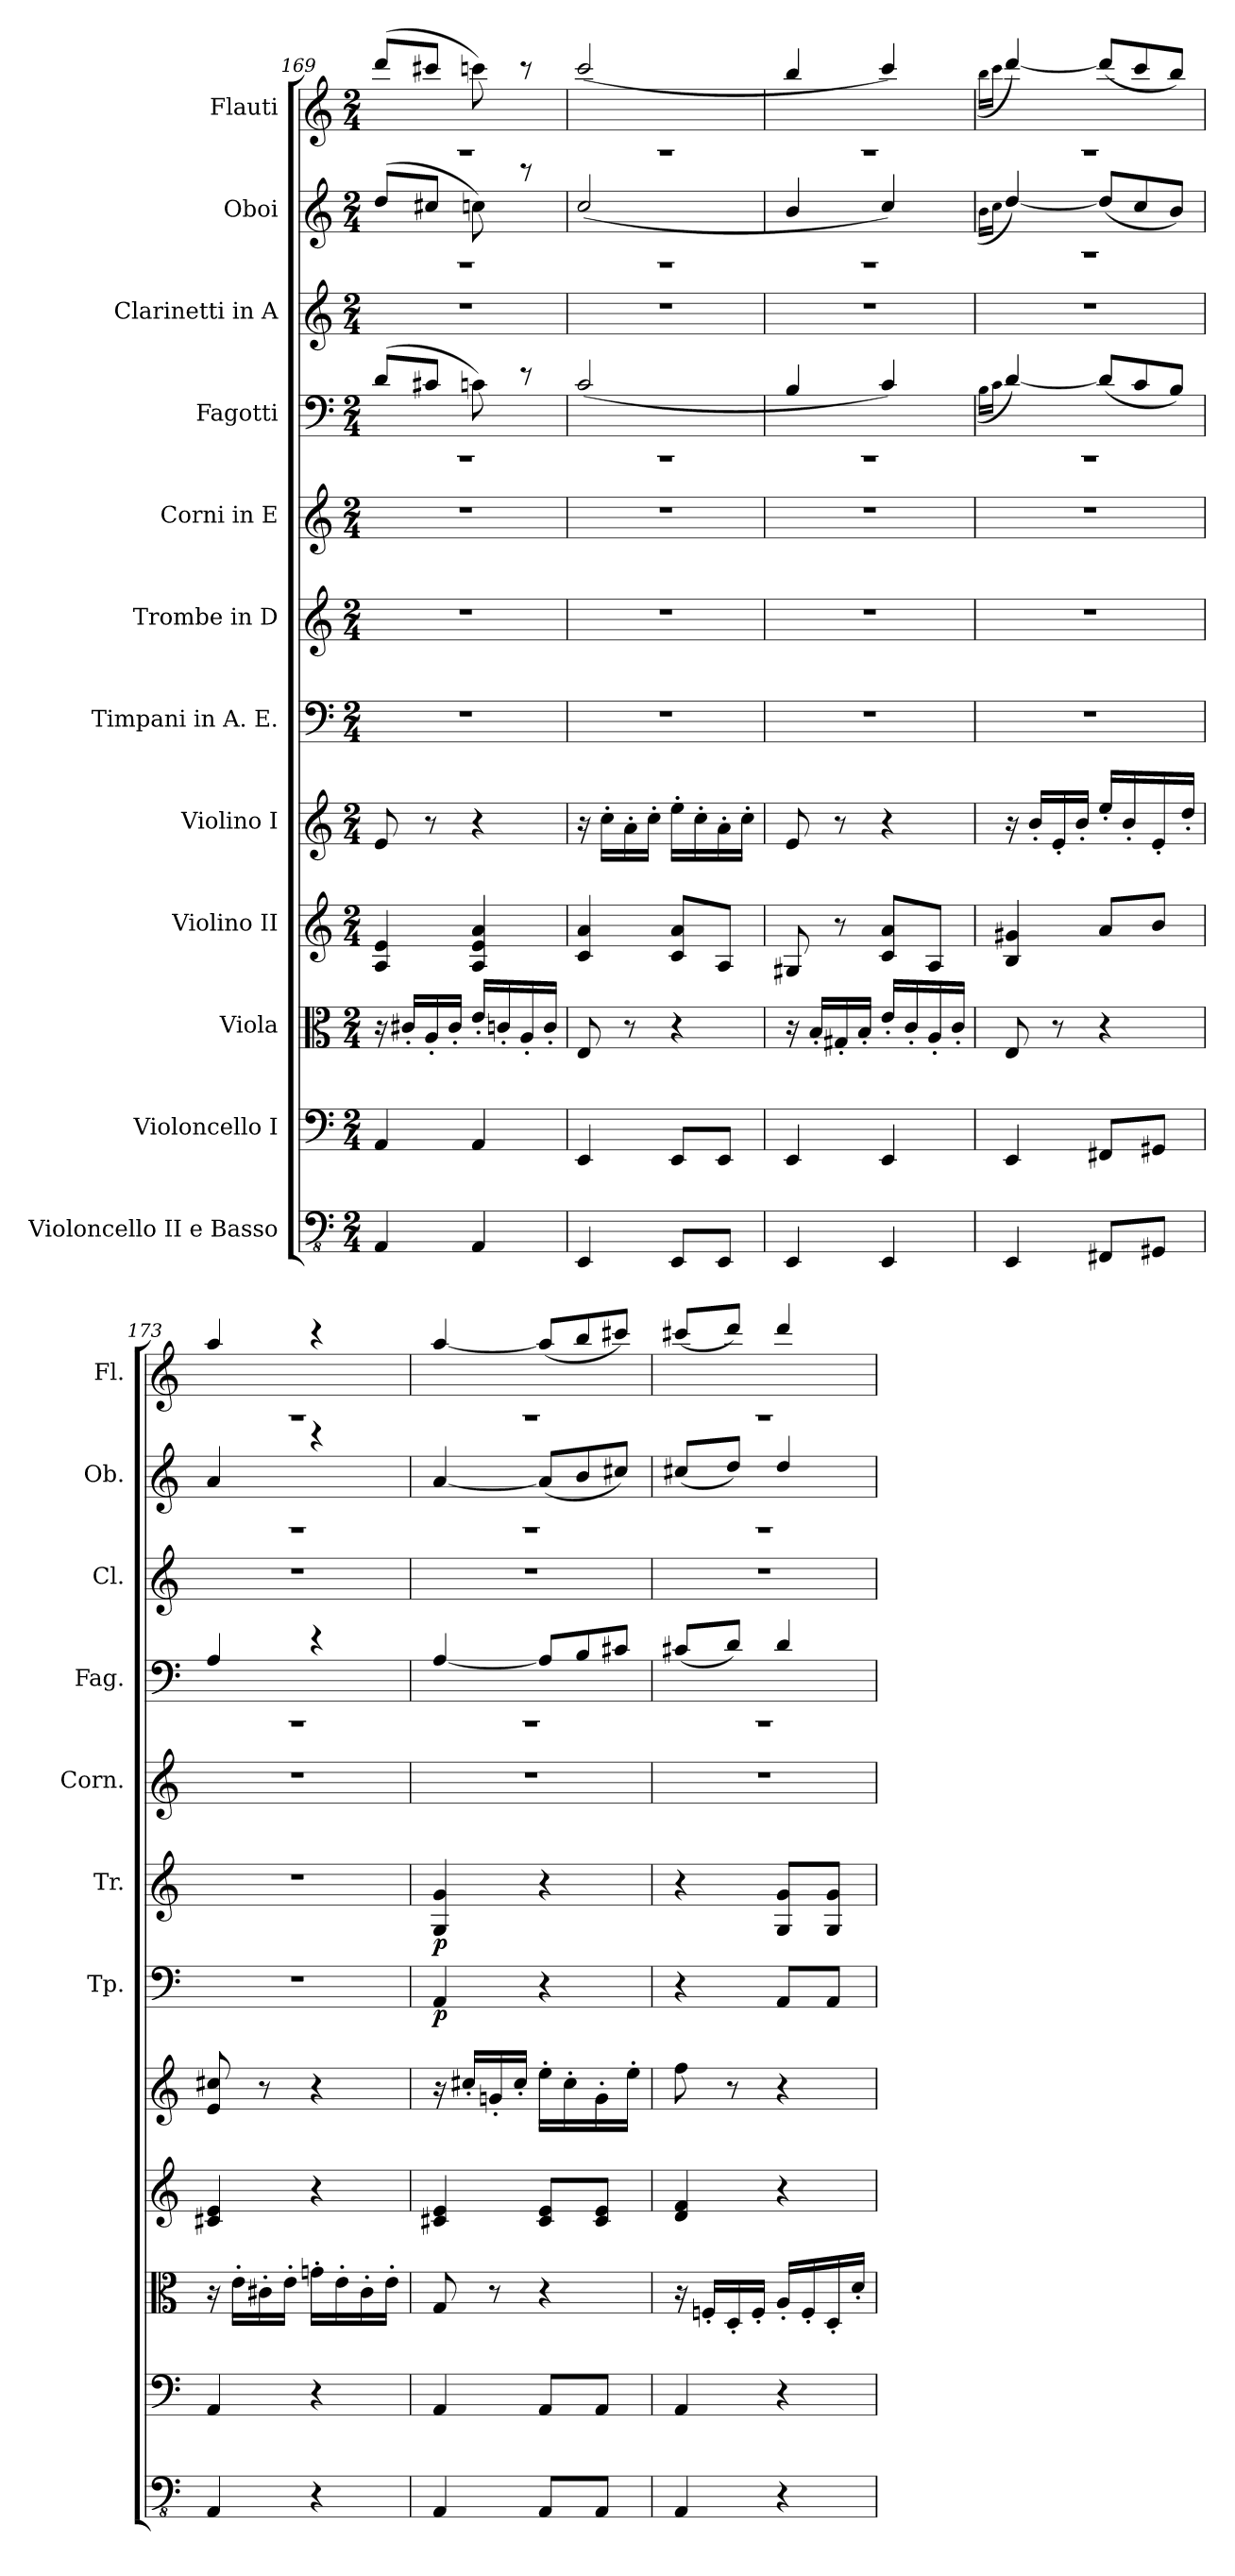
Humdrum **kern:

**kern	**kern	**kern	**kern	**kern	**kern	**dynam	**kern	**dynam	**kern	**kern	**kern	**kern	**kern
*part12	*part11	*part10	*part9	*part8	*part7	*part7	*part6	*part6	*part5	*part4	*part3	*part2	*part1
*staff12	*staff11	*staff10	*staff9	*staff8	*staff7	*staff7	*staff6	*staff6	*staff5	*staff4	*staff3	*staff2	*staff1
*I"Violoncello II e Basso	*I"Violoncello I	*I"Viola	*I"Violino II	*I"Violino I	*I"Timpani in A. E.	*	*I"Trombe in D	*	*I"Corni in E	*I"Fagotti	*I"Clarinetti in A	*I"Oboi	*I"Flauti
*	*	*	*	*	*I'Tp.	*	*I'Tr.	*	*I'Corn.	*I'Fag.	*I'Cl.	*I'Ob.	*I'Fl.
*clefFv4	*clefF4	*clefC3	*clefG2	*clefG2	*clefF4	*	*clefG2	*	*clefG2	*clefF4	*clefG2	*clefG2	*clefG2
*	*	*	*	*	*	*	*ITrd-1c-2	*	*ITrd5c8	*	*ITrd2c3	*	*
*k[]	*k[]	*k[]	*k[]	*k[]	*k[]	*	*k[f#c#]	*	*k[f#c#g#d#]	*k[]	*k[f#c#g#]	*k[]	*k[]
*M2/4	*M2/4	*M2/4	*M2/4	*M2/4	*M2/4	*	*M2/4	*	*M2/4	*M2/4	*M2/4	*M2/4	*M2/4
=169	=169	=169	=169	=169	=169	=169	=169	=169	=169	=169	=169	=169	=169
*	*	*	*	*	*	*	*	*	*	*^	*	*^	*^
4AAA/	4AA/	16r	4A/ 4e/	8e/	2r	.	2r	.	2r	2rCC	(8d/L	2r	2rF	(8dd/L	2rA	(8ddd/L
.	.	16c#X'/LL	.	.	.	.	.	.	.	.	.	.	.	.	.	.
.	.	16A'/	.	8r	.	.	.	.	.	.	8c#X/J	.	.	8cc#X/J	.	8ccc#X/J
.	.	16c#'/JJ	.	.	.	.	.	.	.	.	.	.	.	.	.	.
4AAA/	4AA/	16e'/LL	4A/ 4e/ 4a/	4r	.	.	.	.	.	.	8cn\)	.	.	8ccn\)	.	8cccn\)
.	.	16cn'/	.	.	.	.	.	.	.	.	.	.	.	.	.	.
.	.	16A'/	.	.	.	.	.	.	.	.	8re	.	.	8rccc	.	8rccc
.	.	16c'/JJ	.	.	.	.	.	.	.	.	.	.	.	.	.	.
=170	=170	=170	=170	=170	=170	=170	=170	=170	=170	=170	=170	=170	=170	=170	=170	=170
4EEEi/	4EEi/	8Ei/	4cj/ 4aZ/	16r	2r	.	2r	.	2r	2rCC	(2cj/	2r	2rF	(2ccj/	2rA	(2cccj/
.	.	.	.	16cc'\LL	.	.	.	.	.	.	.	.	.	.	.	.
.	.	8r	.	16a'\	.	.	.	.	.	.	.	.	.	.	.	.
.	.	.	.	16cc'\JJ	.	.	.	.	.	.	.	.	.	.	.	.
8EEE/L	8EE/L	4r	8c/ 8a/L	16ee'\LL	.	.	.	.	.	.	.	.	.	.	.	.
.	.	.	.	16cc'\	.	.	.	.	.	.	.	.	.	.	.	.
8EEE/J	8EE/J	.	8A/J	16a'\	.	.	.	.	.	.	.	.	.	.	.	.
.	.	.	.	16cc'\JJ	.	.	.	.	.	.	.	.	.	.	.	.
=171	=171	=171	=171	=171	=171	=171	=171	=171	=171	=171	=171	=171	=171	=171	=171	=171
4EEEZ/	4EEZ/	16r	8G#Xj/	8eZ/	2r	.	2r	.	2r	2rCC	4Bi/	2r	2rF	4bi/	2rA	4bbi/
.	.	16B'/LL	.	.	.	.	.	.	.	.	.	.	.	.	.	.
.	.	16G#X'/	8r	8r	.	.	.	.	.	.	.	.	.	.	.	.
.	.	16B'/JJ	.	.	.	.	.	.	.	.	.	.	.	.	.	.
4EEE/	4EE/	16e'/LL	8c/ 8a/L	4r	.	.	.	.	.	.	4c/)	.	.	4cc/)	.	4ccc/)
.	.	16c'/	.	.	.	.	.	.	.	.	.	.	.	.	.	.
.	.	16A'/	8A/J	.	.	.	.	.	.	.	.	.	.	.	.	.
.	.	16c'/JJ	.	.	.	.	.	.	.	.	.	.	.	.	.	.
!!LO:PB:g=z	!!
=172	=172	=172	=172	=172	=172	=172	=172	=172	=172	=172	=172	=172	=172	=172	=172	=172
.	.	.	.	.	.	.	.	.	.	.	(16qB\LL	.	.	(16qb\LL	.	(16qbb\LL
.	.	.	.	.	.	.	.	.	.	.	16qc\JJ	.	.	16qcc\JJ	.	16qccc\JJ
4EEEZ/	4EEZ/	8EZ/	4Bi/ 4g#Xj/	16r	2r	.	2r	.	2r	2rCC	[4dV/)	2r	2rA	[4ddV/)	2rA	[4dddV/)
.	.	.	.	16b'/LL	.	.	.	.	.	.	.	.	.	.	.	.
.	.	8r	.	16e'/	.	.	.	.	.	.	.	.	.	.	.	.
.	.	.	.	16b'/JJ	.	.	.	.	.	.	.	.	.	.	.	.
*	*	*	*	*	*	*	*	*	*	*	*Xtuplet	*	*	*Xtuplet	*	*Xtuplet
8FFF#X/L	8FF#X/L	4r	8a/L	16ee'/LL	.	.	.	.	.	.	(12d/L]	.	.	(12dd/L]	.	(12ddd/L]
.	.	.	.	16b'/	.	.	.	.	.	.	.	.	.	.	.	.
.	.	.	.	.	.	.	.	.	.	.	12c/	.	.	12cc/	.	12ccc/
8GGG#X/J	8GG#X/J	.	8b/J	16e'/	.	.	.	.	.	.	.	.	.	.	.	.
.	.	.	.	.	.	.	.	.	.	.	12B/J)	.	.	12b/J)	.	12bb/J)
.	.	.	.	16dd'/JJ	.	.	.	.	.	.	.	.	.	.	.	.
=173	=173	=173	=173	=173	=173	=173	=173	=173	=173	=173	=173	=173	=173	=173	=173	=173
4AAAZ/	4AAZ/	16r	4c#Xj/ 4ei/	8ei/ 8cc#Xj/	2r	.	2r	.	2r	2rCC	4AZ/	2r	2rF	4aZ/	2rA	4aaZ/
.	.	16e'\LL	.	.	.	.	.	.	.	.	.	.	.	.	.	.
.	.	16c#X'\	.	8r	.	.	.	.	.	.	.	.	.	.	.	.
.	.	16e'\JJ	.	.	.	.	.	.	.	.	.	.	.	.	.	.
4r	4r	16gn'\LL	4r	4r	.	.	.	.	.	.	4re	.	.	4rccc	.	4rccc
.	.	16e'\	.	.	.	.	.	.	.	.	.	.	.	.	.	.
.	.	16c#'\	.	.	.	.	.	.	.	.	.	.	.	.	.	.
.	.	16e'\JJ	.	.	.	.	.	.	.	.	.	.	.	.	.	.
!!LO:PB:g=z	!!
=174	=174	=174	=174	=174	=174	=174	=174	=174	=174	=174	=174	=174	=174	=174	=174	=174
!	!	!	!	!	!	!LO:DY:b	!	!LO:DY:b	!	!	!	!	!	!	!	!
4AAAZ/	4AAZ/	8GV/	4c#Xj/ 4ei/	16r	4AAZ/	p	4AZ/ 4aZ/	p	2r	2rCC	[4AZ/	2r	2rF	[4aZ/	2rA	[4aaZ/
.	.	.	.	16cc#X'/LL	.	.	.	.	.	.	.	.	.	.	.	.
.	.	8r	.	16gn'/	.	.	.	.	.	.	.	.	.	.	.	.
.	.	.	.	16cc#'/JJ	.	.	.	.	.	.	.	.	.	.	.	.
8AAA/L	8AA/L	4r	8c#/ 8e/L	16ee'\LL	4r	.	4r	.	.	.	12A/L]	.	.	(12a/L]	.	(12aa/L]
.	.	.	.	16cc#'\	.	.	.	.	.	.	.	.	.	.	.	.
.	.	.	.	.	.	.	.	.	.	.	12B/	.	.	12b/	.	12bb/
8AAA/J	8AA/J	.	8c#/ 8e/J	16g'\	.	.	.	.	.	.	.	.	.	.	.	.
.	.	.	.	.	.	.	.	.	.	.	12c#X/J	.	.	12cc#X/J)	.	12ccc#X/J)
.	.	.	.	16ee'\JJ	.	.	.	.	.	.	.	.	.	.	.	.
=175	=175	=175	=175	=175	=175	=175	=175	=175	=175	=175	=175	=175	=175	=175	=175	=175
4AAAi/	4AAi/	16r	4dZ/ 4fj/	8ffj\	4r	.	4r	.	2r	2rCC	(8c#X/L	2r	2rF	(8cc#X/L	2rA	(8ccc#X/L
.	.	16Fn'/LL	.	.	.	.	.	.	.	.	.	.	.	.	.	.
.	.	16D'/	.	8r	.	.	.	.	.	.	8d/J)	.	.	8dd/J)	.	8ddd/J)
.	.	16F'/JJ	.	.	.	.	.	.	.	.	.	.	.	.	.	.
4r	4r	16A'/LL	4r	4r	8AA/L	.	8A/ 8a/L	.	.	.	4d/	.	.	4dd/	.	4ddd/
.	.	16F'/	.	.	.	.	.	.	.	.	.	.	.	.	.	.
.	.	16D'/	.	.	8AA/J	.	8A/ 8a/J	.	.	.	.	.	.	.	.	.
.	.	16d'/JJ	.	.	.	.	.	.	.	.	.	.	.	.	.	.
*	*	*	*	*	*	*	*	*	*	*	*	*	*v	*v	*	*
*	*	*	*	*	*	*	*	*	*	*v	*v	*	*	*v	*v
=	=	=	=	=	=	=	=	=	=	=	=	=	=
*-	*-	*-	*-	*-	*-	*-	*-	*-	*-	*-	*-	*-	*-
